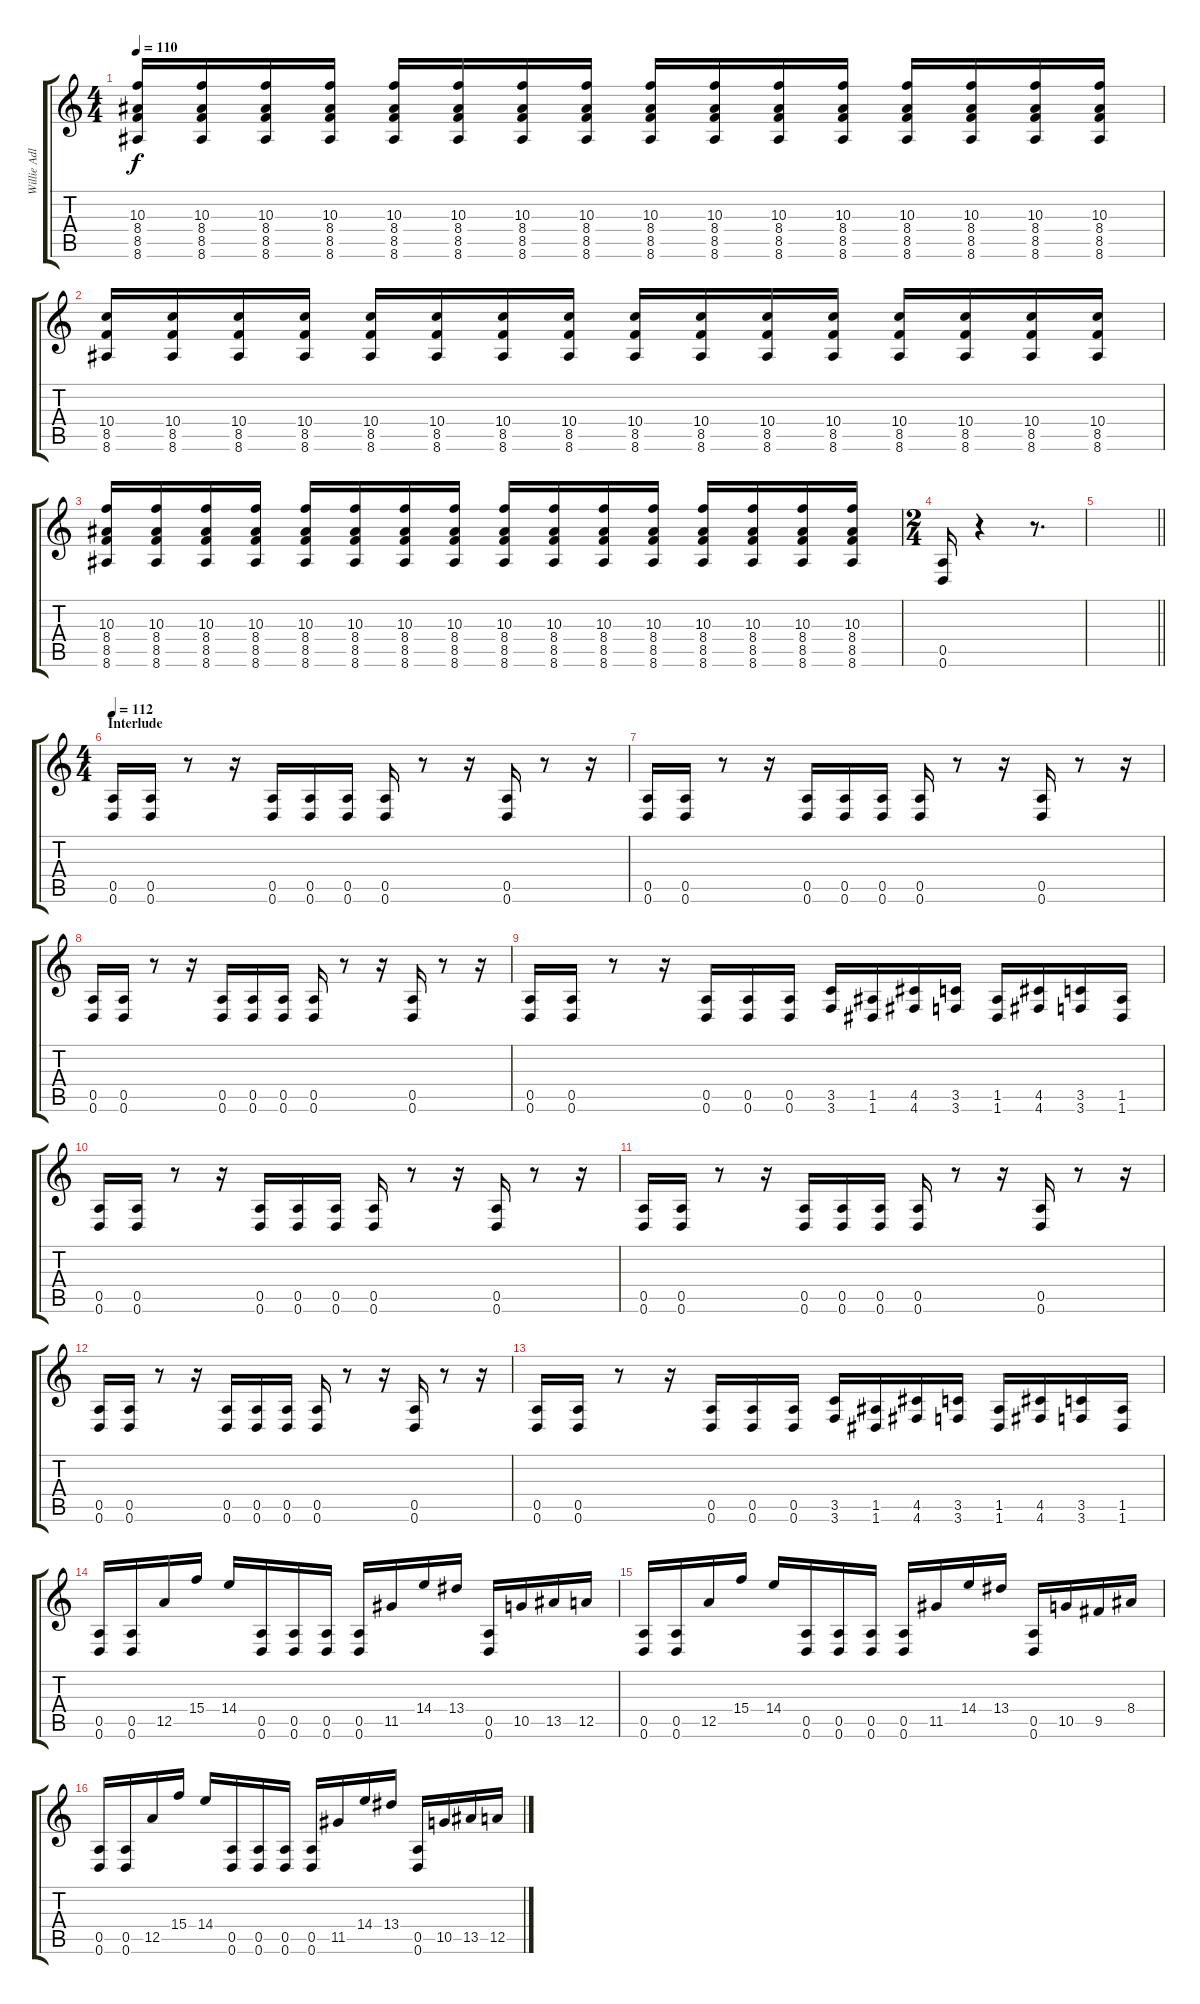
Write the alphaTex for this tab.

\track ("Willie Adler" "Willie Adl") {instrument distortionguitar}
\staff {score tabs}
\tuning (E4 B3 G3 D3 A2 D2) {hide}
\ts (4 4)
\tempo 110
\clef g2
\ks c
(10.3 8.4 8.5 8.6).16{dy f} (10.3 8.4 8.5 8.6).16 (10.3 8.4 8.5 8.6).16 (10.3 8.4 8.5 8.6).16 (10.3 8.4 8.5 8.6).16 (10.3 8.4 8.5 8.6).16 (10.3 8.4 8.5 8.6).16 (10.3 8.4 8.5 8.6).16 (10.3 8.4 8.5 8.6).16 (10.3 8.4 8.5 8.6).16 (10.3 8.4 8.5 8.6).16 (10.3 8.4 8.5 8.6).16 (10.3 8.4 8.5 8.6).16 (10.3 8.4 8.5 8.6).16 (10.3 8.4 8.5 8.6).16 (10.3 8.4 8.5 8.6).16 |
(10.4 8.5 8.6).16 (10.4 8.5 8.6).16 (10.4 8.5 8.6).16 (10.4 8.5 8.6).16 (10.4 8.5 8.6).16 (10.4 8.5 8.6).16 (10.4 8.5 8.6).16 (10.4 8.5 8.6).16 (10.4 8.5 8.6).16 (10.4 8.5 8.6).16 (10.4 8.5 8.6).16 (10.4 8.5 8.6).16 (10.4 8.5 8.6).16 (10.4 8.5 8.6).16 (10.4 8.5 8.6).16 (10.4 8.5 8.6).16 |
(10.3 8.4 8.5 8.6).16 (10.3 8.4 8.5 8.6).16 (10.3 8.4 8.5 8.6).16 (10.3 8.4 8.5 8.6).16 (10.3 8.4 8.5 8.6).16 (10.3 8.4 8.5 8.6).16 (10.3 8.4 8.5 8.6).16 (10.3 8.4 8.5 8.6).16 (10.3 8.4 8.5 8.6).16 (10.3 8.4 8.5 8.6).16 (10.3 8.4 8.5 8.6).16 (10.3 8.4 8.5 8.6).16 (10.3 8.4 8.5 8.6).16 (10.3 8.4 8.5 8.6).16 (10.3 8.4 8.5 8.6).16 (10.3 8.4 8.5 8.6).16 |
\ts (2 4)
(0.5 0.6).16 r.4 r.8{d} |
\barLineRight lightlight
|
\ts (4 4)
\section ("" "Interlude")
\tempo 112
(0.5 0.6).16{balance 8} (0.5 0.6).16 r.8 r.16 (0.5 0.6).16 (0.5 0.6).16 (0.5 0.6).16 (0.5 0.6).16 r.8 r.16 (0.5 0.6).16 r.8 r.16 |
(0.5 0.6).16 (0.5 0.6).16 r.8 r.16 (0.5 0.6).16 (0.5 0.6).16 (0.5 0.6).16 (0.5 0.6).16 r.8 r.16 (0.5 0.6).16 r.8 r.16 |
(0.5 0.6).16 (0.5 0.6).16 r.8 r.16 (0.5 0.6).16 (0.5 0.6).16 (0.5 0.6).16 (0.5 0.6).16 r.8 r.16 (0.5 0.6).16 r.8 r.16 |
(0.5 0.6).16 (0.5 0.6).16 r.8 r.16 (0.5 0.6).16 (0.5 0.6).16 (0.5 0.6).16 (3.5 3.6).16 (1.5 1.6).16 (4.5 4.6).16 (3.5 3.6).16 (1.5 1.6).16 (4.5 4.6).16 (3.5 3.6).16 (1.5 1.6).16 |
(0.5 0.6).16 (0.5 0.6).16 r.8 r.16 (0.5 0.6).16 (0.5 0.6).16 (0.5 0.6).16 (0.5 0.6).16 r.8 r.16 (0.5 0.6).16 r.8 r.16 |
(0.5 0.6).16 (0.5 0.6).16 r.8 r.16 (0.5 0.6).16 (0.5 0.6).16 (0.5 0.6).16 (0.5 0.6).16 r.8 r.16 (0.5 0.6).16 r.8 r.16 |
(0.5 0.6).16 (0.5 0.6).16 r.8 r.16 (0.5 0.6).16 (0.5 0.6).16 (0.5 0.6).16 (0.5 0.6).16 r.8 r.16 (0.5 0.6).16 r.8 r.16 |
(0.5 0.6).16 (0.5 0.6).16 r.8 r.16 (0.5 0.6).16 (0.5 0.6).16 (0.5 0.6).16 (3.5 3.6).16 (1.5 1.6).16 (4.5 4.6).16 (3.5 3.6).16 (1.5 1.6).16 (4.5 4.6).16 (3.5 3.6).16 (1.5 1.6).16 |
(0.5 0.6).16 (0.5 0.6).16 12.5.16{balance 2} 15.4.16 14.4.16 (0.5 0.6).16{balance 8} (0.5 0.6).16 (0.5 0.6).16 (0.5 0.6).16 11.5.16{balance 14} 14.4.16 13.4.16 (0.5 0.6).16{balance 8} 10.5.16{balance 2} 13.5.16 12.5.16 |
(0.5 0.6).16{balance 8} (0.5 0.6).16 12.5.16{balance 2} 15.4.16 14.4.16 (0.5 0.6).16{balance 8} (0.5 0.6).16 (0.5 0.6).16 (0.5 0.6).16 11.5.16{balance 14} 14.4.16 13.4.16 (0.5 0.6).16{balance 8} 10.5.16{balance 2} 9.5.16 8.4.16 |
(0.5 0.6).16{balance 8} (0.5 0.6).16 12.5.16{balance 2} 15.4.16 14.4.16 (0.5 0.6).16{balance 8} (0.5 0.6).16 (0.5 0.6).16 (0.5 0.6).16 11.5.16{balance 14} 14.4.16 13.4.16 (0.5 0.6).16{balance 8} 10.5.16{balance 2} 13.5.16 12.5.16
